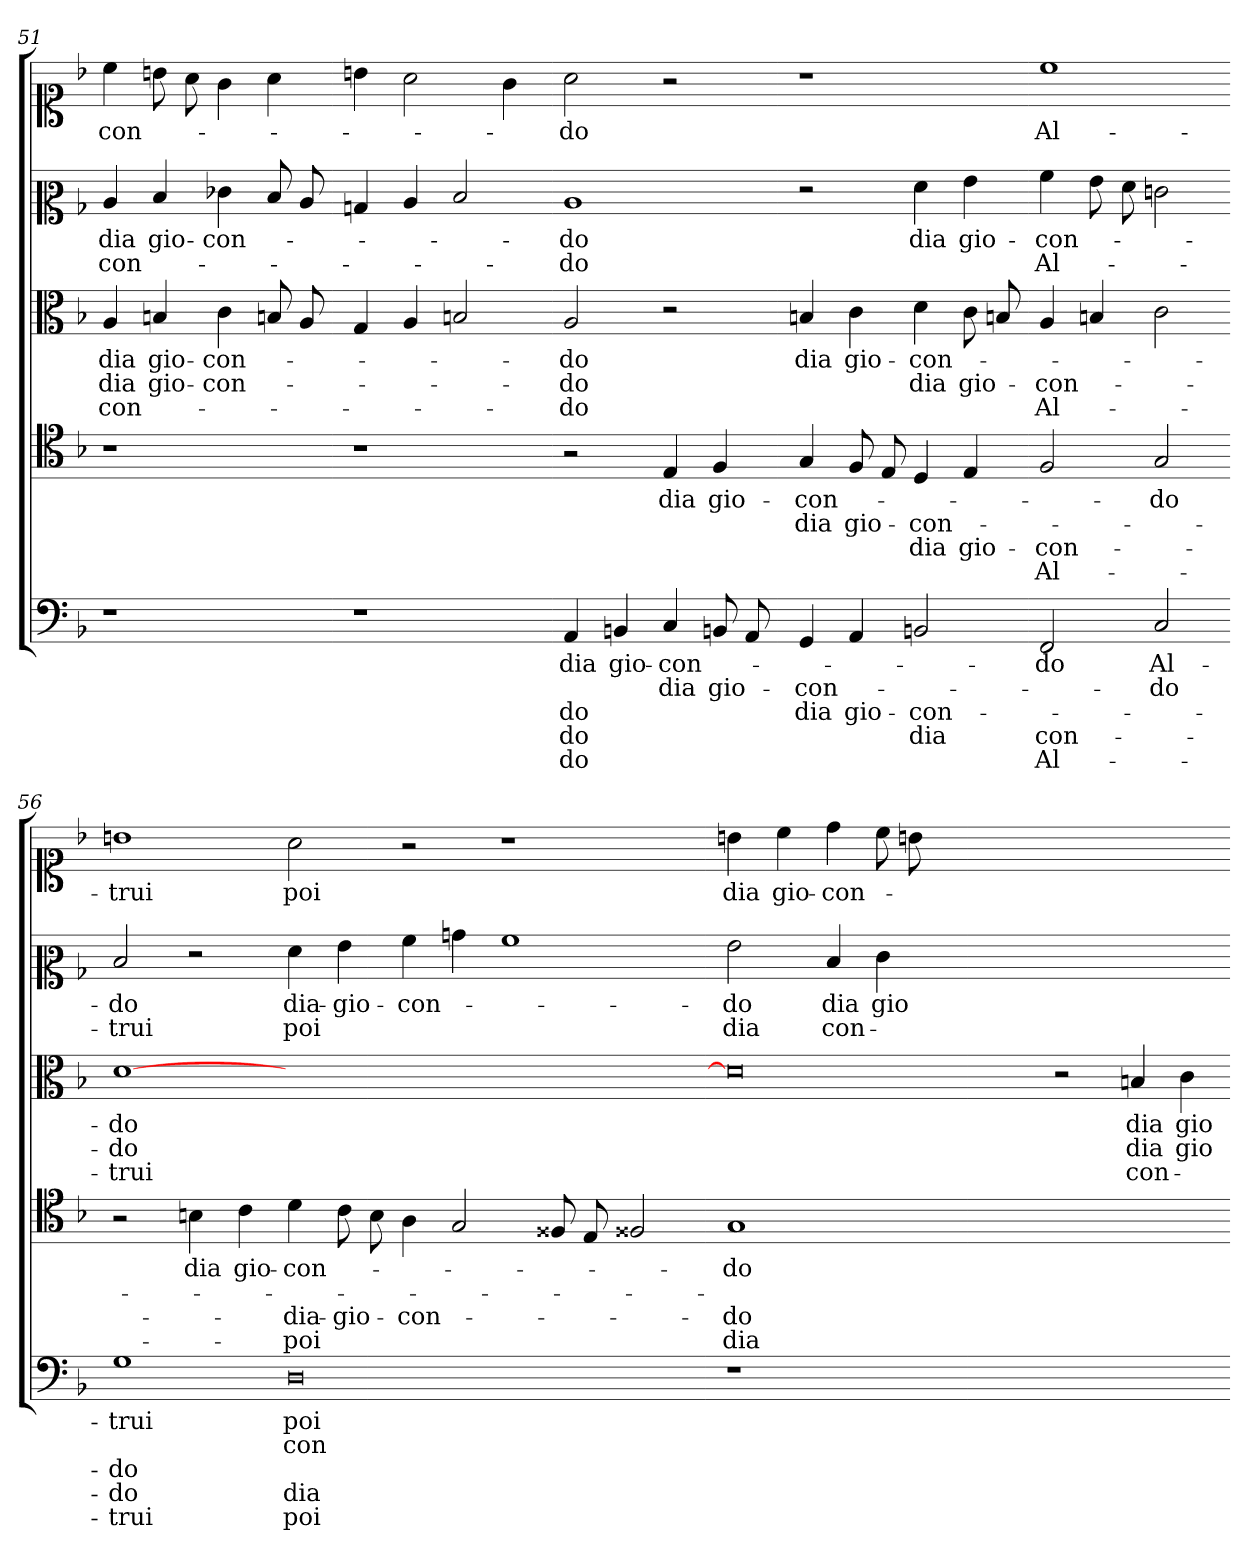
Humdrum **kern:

**kern	**text	**text	**text	**text	**text	**kern	**text	**text	**text	**text	**kern	**text	**text	**text	**kern	**text	**text	**kern	**text
*part5	*part5	*part5	*part5	*part5	*part5	*part4	*part4	*part4	*part4	*part4	*part3	*part3	*part3	*part3	*part2	*part2	*part2	*part1	*part1
*staff5	*staff5	*staff5	*staff5	*staff5	*staff5	*staff4	*staff4	*staff4	*staff4	*staff4	*staff3	*staff3	*staff3	*staff3	*staff2	*staff2	*staff2	*staff1	*staff1
*clefF4	*	*	*	*	*	*clefC4	*	*	*	*	*clefC3	*	*	*	*clefC2	*	*	*clefC1	*
*k[b-]	*	*	*	*	*	*k[b-]	*	*	*	*	*k[b-]	*	*	*	*k[b-]	*	*	*k[b-]	*
=51	=51	=51	=51	=51	=51	=51	=51	=51	=51	=51	=51	=51	=51	=51	=51	=51	=51	=51	=51
1r	.	.	.	.	.	1r	.	.	.	.	4A	dia	dia	con-	4c	dia	con-	4cc	con-
.	.	.	.	.	.	.	.	.	.	.	4Bn	gio-	gio-	.	4d	gio-	.	8bn	.
.	.	.	.	.	.	.	.	.	.	.	.	.	.	.	.	.	.	8a	.
.	.	.	.	.	.	.	.	.	.	.	4c	con-	con-	.	4e-X	con-	.	4g	.
.	.	.	.	.	.	.	.	.	.	.	8Bn	.	.	.	8d	.	.	4a	.
.	.	.	.	.	.	.	.	.	.	.	8A	.	.	.	8c	.	.	.	.
=52-	=52-	=52-	=52-	=52-	=52-	=52-	=52-	=52-	=52-	=52-	=52-	=52-	=52-	=52-	=52-	=52-	=52-	=52-	=52-
1r	.	.	.	.	.	1r	.	.	.	.	4G	.	.	.	4B	.	.	4bn	.
.	.	.	.	.	.	.	.	.	.	.	4A	.	.	.	4c	.	.	2a	.
.	.	.	.	.	.	.	.	.	.	.	2Bn	.	.	.	2d	.	.	.	.
.	.	.	.	.	.	.	.	.	.	.	.	.	.	.	.	.	.	4g	.
=53-	=53-	=53-	=53-	=53-	=53-	=53-	=53-	=53-	=53-	=53-	=53-	=53-	=53-	=53-	=53-	=53-	=53-	=53-	=53-
4AA	dia	.	do	do	do	2r	.	.	.	.	2A	do	do	do	1c	do	do	2a	do
4BBn	gio-	.	.	.	.	.	.	.	.	.	.	.	.	.	.	.	.	.	.
4C	con-	dia	.	.	.	4E	dia	.	.	.	2r	.	.	.	.	.	.	2r	.
8BBn	.	gio-	.	.	.	4F	gio-	.	.	.	.	.	.	.	.	.	.	.	.
8AA	.	.	.	.	.	.	.	.	.	.	.	.	.	.	.	.	.	.	.
=54-	=54-	=54-	=54-	=54-	=54-	=54-	=54-	=54-	=54-	=54-	=54-	=54-	=54-	=54-	=54-	=54-	=54-	=54-	=54-
4GG	.	con-	dia	.	.	4G	con-	dia	.	.	4Bn	dia	.	.	2r	.	.	1r	.
4AA	.	.	gio-	.	.	8F	.	gio-	.	.	4c	gio-	.	.	.	.	.	.	.
.	.	.	.	.	.	8E	.	.	.	.	.	.	.	.	.	.	.	.	.
2BBn	.	.	con-	dia	.	4D	.	con-	dia	.	4d	con-	dia	.	4f	dia	.	.	.
.	.	.	.	.	.	4E	.	.	gio-	.	8c	.	gio-	.	4g	gio-	.	.	.
.	.	.	.	.	.	.	.	.	.	.	8Bn	.	.	.	.	.	.	.	.
=55-	=55-	=55-	=55-	=55-	=55-	=55-	=55-	=55-	=55-	=55-	=55-	=55-	=55-	=55-	=55-	=55-	=55-	=55-	=55-
2FF	do	.	.	con-	Al-	2F	.	.	con-	Al-	4A	.	con-	Al-	4a	con-	Al-	1cc	Al-
.	.	.	.	.	.	.	.	.	.	.	4Bn	.	.	.	8g	.	.	.	.
.	.	.	.	.	.	.	.	.	.	.	.	.	.	.	8f	.	.	.	.
2C	Al-	do	.	.	.	2G	do	.	.	.	2c	.	.	.	2e	.	.	.	.
=56-	=56-	=56-	=56-	=56-	=56-	=56-	=56-	=56-	=56-	=56-	=56-	=56-	=56-	=56-	=56-	=56-	=56-	=56-	=56-
1G	trui	.	do	do	trui	2r	.	.	.	.	[1d	do	do	trui	2d	do	trui	1bn	trui
.	.	.	.	.	.	4B	dia	.	.	.	.	.	.	.	2r	.	.	.	.
.	.	.	.	.	.	4c	gio-	.	.	.	.	.	.	.	.	.	.	.	.
0D	poi	con-	.	dia-	poi	4d	con-	.	dia-	poi	0ryy	.	.	.	4f	dia-	poi	2a	poi
.	.	.	.	.	.	8c	.	.	gio-	.	.	.	.	.	4g	gio-	.	.	.
.	.	.	.	.	.	8B	.	.	.	.	.	.	.	.	.	.	.	.	.
.	.	.	.	.	.	4A	.	.	con-	.	.	.	.	.	4a	con-	.	2r	.
.	.	.	.	.	.	2G	.	.	.	.	.	.	.	.	4b	.	.	.	.
.	.	.	.	.	.	.	.	.	.	.	.	.	.	.	1a	.	.	1r	.
.	.	.	.	.	.	8F##X	.	.	.	.	.	.	.	.	.	.	.	.	.
.	.	.	.	.	.	8E	.	.	.	.	.	.	.	.	.	.	.	.	.
.	.	.	.	.	.	2F##X	.	.	.	.	.	.	.	.	.	.	.	.	.
=59-	=59-	=59-	=59-	=59-	=59-	=59-	=59-	=59-	=59-	=59-	=59-	=59-	=59-	=59-	=59-	=59-	=59-	=59-	=59-
1r	.	.	.	.	.	1G	do	.	do	dia	0d]	.	.	.	2g	do	dia	4bn	dia
.	.	.	.	.	.	.	.	.	.	.	.	.	.	.	.	.	.	4cc	gio-
.	.	.	.	.	.	.	.	.	.	.	.	.	.	.	4d	dia	con-	4dd	con-
.	.	.	.	.	.	.	.	.	.	.	.	.	.	.	4e	gio-	.	8cc	.
.	.	.	.	.	.	.	.	.	.	.	.	.	.	.	.	.	.	8bn	.
0ryy	.	.	.	.	.	0ryy	.	.	.	.	.	.	.	.	0ryy	.	.	0ryy	.
.	.	.	.	.	.	.	.	.	.	.	2r	.	.	.	.	.	.	.	.
.	.	.	.	.	.	.	.	.	.	.	4Bn	dia	dia	con-	.	.	.	.	.
.	.	.	.	.	.	.	.	.	.	.	4c	gio-	gio-	.	.	.	.	.	.
=-	=-	=-	=-	=-	=-	=-	=-	=-	=-	=-	=-	=-	=-	=-	=-	=-	=-	=-	=-
*-	*-	*-	*-	*-	*-	*-	*-	*-	*-	*-	*-	*-	*-	*-	*-	*-	*-	*-	*-
